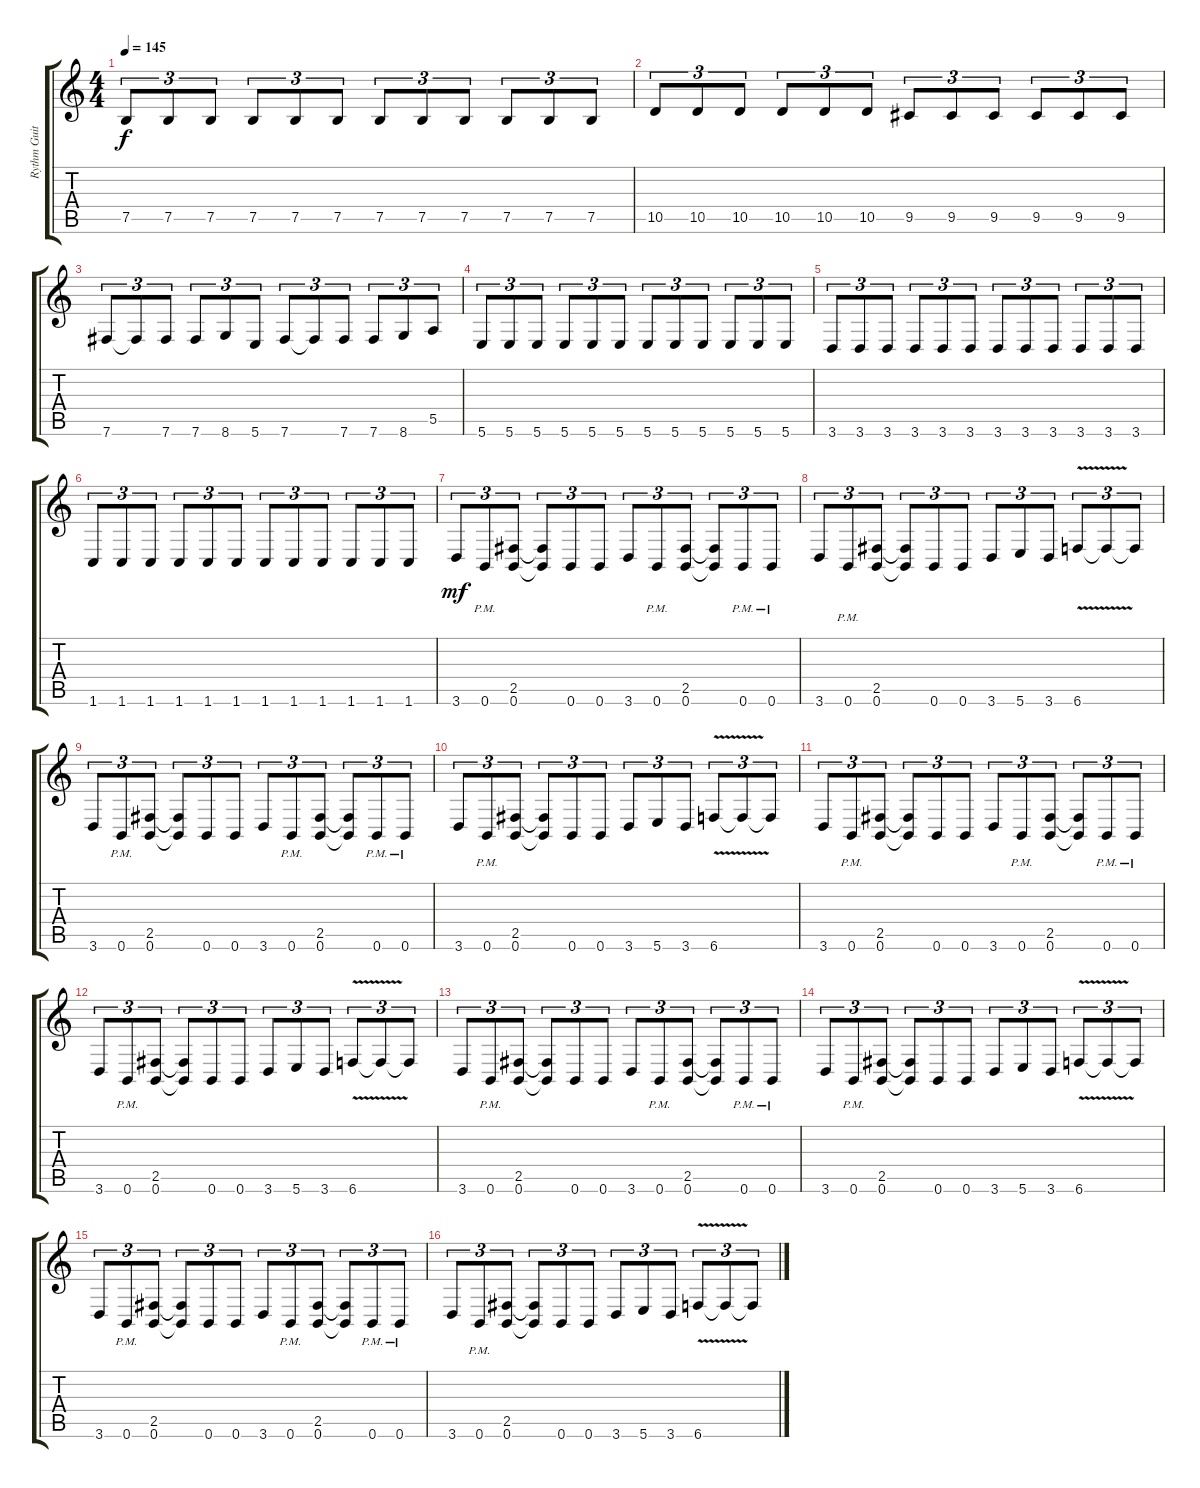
\track ("Rythm Guitar" "Rythm Guit") {instrument distortionguitar}
\staff {score tabs}
\tuning (B3 Gb3 D3 A2 E2 B1) {hide}
\ts (4 4)
\tempo 145
\clef g2
\ks c
7.5.8{tu (3 2) dy f} 7.5.8{tu (3 2)} 7.5.8{tu (3 2)} 7.5.8{tu (3 2)} 7.5.8{tu (3 2)} 7.5.8{tu (3 2)} 7.5.8{tu (3 2)} 7.5.8{tu (3 2)} 7.5.8{tu (3 2)} 7.5.8{tu (3 2)} 7.5.8{tu (3 2)} 7.5.8{tu (3 2)} |
10.5.8{tu (3 2)} 10.5.8{tu (3 2)} 10.5.8{tu (3 2)} 10.5.8{tu (3 2)} 10.5.8{tu (3 2)} 10.5.8{tu (3 2)} 9.5.8{tu (3 2)} 9.5.8{tu (3 2)} 9.5.8{tu (3 2)} 9.5.8{tu (3 2)} 9.5.8{tu (3 2)} 9.5.8{tu (3 2)} |
7.6.8{tu (3 2)} 7.6{t}.8{tu (3 2)} 7.6.8{tu (3 2)} 7.6.8{tu (3 2)} 8.6.8{tu (3 2)} 5.6.8{tu (3 2)} 7.6.8{tu (3 2)} 7.6{t}.8{tu (3 2)} 7.6.8{tu (3 2)} 7.6.8{tu (3 2)} 8.6.8{tu (3 2)} 5.5.8{tu (3 2)} |
5.6.8{tu (3 2)} 5.6.8{tu (3 2)} 5.6.8{tu (3 2)} 5.6.8{tu (3 2)} 5.6.8{tu (3 2)} 5.6.8{tu (3 2)} 5.6.8{tu (3 2)} 5.6.8{tu (3 2)} 5.6.8{tu (3 2)} 5.6.8{tu (3 2)} 5.6.8{tu (3 2)} 5.6.8{tu (3 2)} |
3.6.8{tu (3 2)} 3.6.8{tu (3 2)} 3.6.8{tu (3 2)} 3.6.8{tu (3 2)} 3.6.8{tu (3 2)} 3.6.8{tu (3 2)} 3.6.8{tu (3 2)} 3.6.8{tu (3 2)} 3.6.8{tu (3 2)} 3.6.8{tu (3 2)} 3.6.8{tu (3 2)} 3.6.8{tu (3 2)} |
1.6.8{tu (3 2)} 1.6.8{tu (3 2)} 1.6.8{tu (3 2)} 1.6.8{tu (3 2)} 1.6.8{tu (3 2)} 1.6.8{tu (3 2)} 1.6.8{tu (3 2)} 1.6.8{tu (3 2)} 1.6.8{tu (3 2)} 1.6.8{tu (3 2)} 1.6.8{tu (3 2)} 1.6.8{tu (3 2)} |
3.6.8{tu (3 2) dy mf} 0.6{pm}.8{tu (3 2)} (2.5 0.6).8{tu (3 2)} (2.5{t} 0.6{t}).8{tu (3 2)} 0.6.8{tu (3 2)} 0.6.8{tu (3 2)} 3.6.8{tu (3 2)} 0.6{pm}.8{tu (3 2)} (2.5 0.6).8{tu (3 2)} (2.5{t} 0.6{t}).8{tu (3 2)} 0.6{pm}.8{tu (3 2)} 0.6{pm}.8{tu (3 2)} |
3.6.8{tu (3 2)} 0.6{pm}.8{tu (3 2)} (2.5 0.6).8{tu (3 2)} (2.5{t} 0.6{t}).8{tu (3 2)} 0.6.8{tu (3 2)} 0.6.8{tu (3 2)} 3.6.8{tu (3 2)} 5.6.8{tu (3 2)} 3.6.8{tu (3 2)} 6.6{v}.8{tu (3 2)} 6.6{t}.8{tu (3 2)} 6.6{t}.8{tu (3 2)} |
3.6.8{tu (3 2)} 0.6{pm}.8{tu (3 2)} (2.5 0.6).8{tu (3 2)} (2.5{t} 0.6{t}).8{tu (3 2)} 0.6.8{tu (3 2)} 0.6.8{tu (3 2)} 3.6.8{tu (3 2)} 0.6{pm}.8{tu (3 2)} (2.5 0.6).8{tu (3 2)} (2.5{t} 0.6{t}).8{tu (3 2)} 0.6{pm}.8{tu (3 2)} 0.6{pm}.8{tu (3 2)} |
3.6.8{tu (3 2)} 0.6{pm}.8{tu (3 2)} (2.5 0.6).8{tu (3 2)} (2.5{t} 0.6{t}).8{tu (3 2)} 0.6.8{tu (3 2)} 0.6.8{tu (3 2)} 3.6.8{tu (3 2)} 5.6.8{tu (3 2)} 3.6.8{tu (3 2)} 6.6{v}.8{tu (3 2)} 6.6{t}.8{tu (3 2)} 6.6{t}.8{tu (3 2)} |
3.6.8{tu (3 2)} 0.6{pm}.8{tu (3 2)} (2.5 0.6).8{tu (3 2)} (2.5{t} 0.6{t}).8{tu (3 2)} 0.6.8{tu (3 2)} 0.6.8{tu (3 2)} 3.6.8{tu (3 2)} 0.6{pm}.8{tu (3 2)} (2.5 0.6).8{tu (3 2)} (2.5{t} 0.6{t}).8{tu (3 2)} 0.6{pm}.8{tu (3 2)} 0.6{pm}.8{tu (3 2)} |
3.6.8{tu (3 2)} 0.6{pm}.8{tu (3 2)} (2.5 0.6).8{tu (3 2)} (2.5{t} 0.6{t}).8{tu (3 2)} 0.6.8{tu (3 2)} 0.6.8{tu (3 2)} 3.6.8{tu (3 2)} 5.6.8{tu (3 2)} 3.6.8{tu (3 2)} 6.6{v}.8{tu (3 2)} 6.6{t}.8{tu (3 2)} 6.6{t}.8{tu (3 2)} |
3.6.8{tu (3 2)} 0.6{pm}.8{tu (3 2)} (2.5 0.6).8{tu (3 2)} (2.5{t} 0.6{t}).8{tu (3 2)} 0.6.8{tu (3 2)} 0.6.8{tu (3 2)} 3.6.8{tu (3 2)} 0.6{pm}.8{tu (3 2)} (2.5 0.6).8{tu (3 2)} (2.5{t} 0.6{t}).8{tu (3 2)} 0.6{pm}.8{tu (3 2)} 0.6{pm}.8{tu (3 2)} |
3.6.8{tu (3 2)} 0.6{pm}.8{tu (3 2)} (2.5 0.6).8{tu (3 2)} (2.5{t} 0.6{t}).8{tu (3 2)} 0.6.8{tu (3 2)} 0.6.8{tu (3 2)} 3.6.8{tu (3 2)} 5.6.8{tu (3 2)} 3.6.8{tu (3 2)} 6.6{v}.8{tu (3 2)} 6.6{t}.8{tu (3 2)} 6.6{t}.8{tu (3 2)} |
3.6.8{tu (3 2)} 0.6{pm}.8{tu (3 2)} (2.5 0.6).8{tu (3 2)} (2.5{t} 0.6{t}).8{tu (3 2)} 0.6.8{tu (3 2)} 0.6.8{tu (3 2)} 3.6.8{tu (3 2)} 0.6{pm}.8{tu (3 2)} (2.5 0.6).8{tu (3 2)} (2.5{t} 0.6{t}).8{tu (3 2)} 0.6{pm}.8{tu (3 2)} 0.6{pm}.8{tu (3 2)} |
3.6.8{tu (3 2)} 0.6{pm}.8{tu (3 2)} (2.5 0.6).8{tu (3 2)} (2.5{t} 0.6{t}).8{tu (3 2)} 0.6.8{tu (3 2)} 0.6.8{tu (3 2)} 3.6.8{tu (3 2)} 5.6.8{tu (3 2)} 3.6.8{tu (3 2)} 6.6{v}.8{tu (3 2)} 6.6{t}.8{tu (3 2)} 6.6{t}.8{tu (3 2)}
